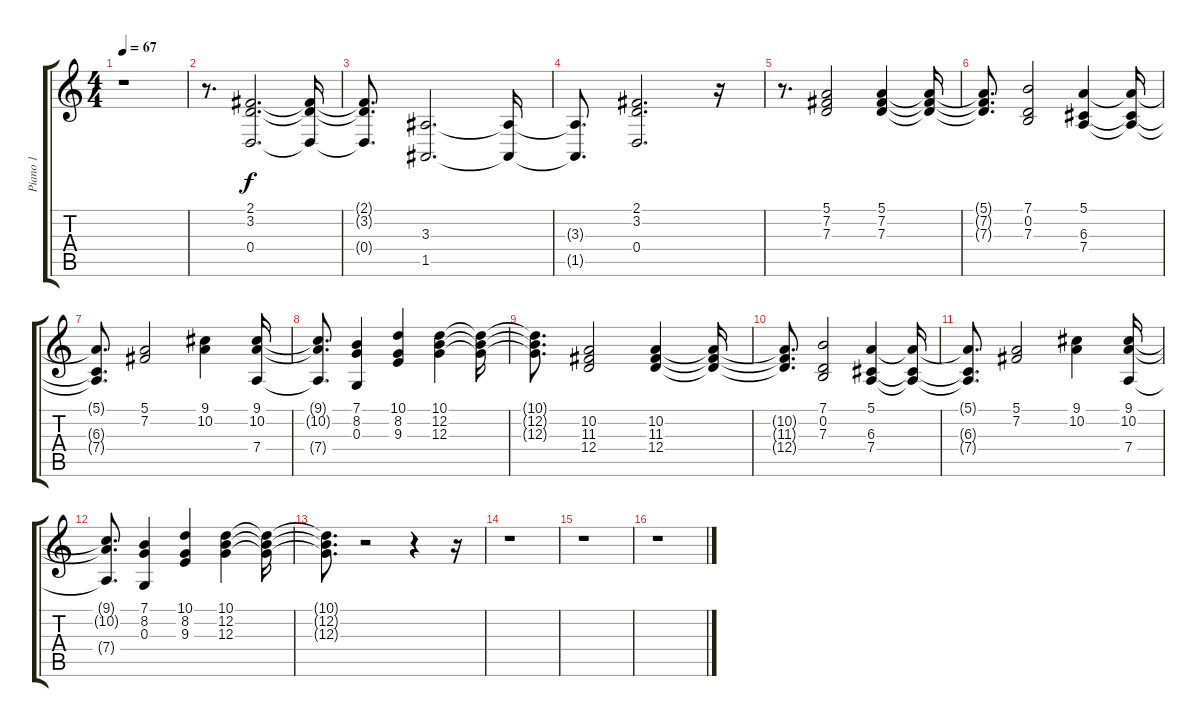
\track ("Piano 1" "Piano 1") {instrument electricpiano1}
\staff {score tabs}
\tuning (E4 B3 G3 D3 A2 E2) {hide}
\ts (4 4)
\tempo 67
\clef g2
\ks c
r.1{dy f} |
r.8{d} (2.1 3.2 0.4).2{d} (2.1{t} 3.2{t} 0.4{t}).16 |
(2.1{t} 3.2{t} 0.4{t}).8{d} (3.3 1.5).2{d} (3.3{t} 1.5{t}).16 |
(3.3{t} 1.5{t}).8{d} (2.1 3.2 0.4).2{d} r.16 |
r.8{d} (5.1 7.2 7.3).2 (5.1 7.2 7.3).4 (5.1{t} 7.2{t} 7.3{t}).16 |
(5.1{t} 7.2{t} 7.3{t}).8{d} (7.1 0.2 7.3).2 (5.1 6.3 7.4).4 (5.1{t} 6.3{t} 7.4{t}).16 |
(5.1{t} 6.3{t} 7.4{t}).8{d} (5.1 7.2).2 (9.1 10.2).4 (9.1 10.2 7.4).16 |
(9.1{t} 10.2{t} 7.4{t}).8{d} (7.1 8.2 0.3).4 (10.1 8.2 9.3).4 (10.1 12.2 12.3).4 (10.1{t} 12.2{t} 12.3{t}).16 |
(10.1{t} 12.2{t} 12.3{t}).8{d} (10.2 11.3 12.4).2 (10.2 11.3 12.4).4 (10.2{t} 11.3{t} 12.4{t}).16 |
(10.2{t} 11.3{t} 12.4{t}).8{d} (7.1 0.2 7.3).2 (5.1 6.3 7.4).4 (5.1{t} 6.3{t} 7.4{t}).16 |
(5.1{t} 6.3{t} 7.4{t}).8{d} (5.1 7.2).2 (9.1 10.2).4 (9.1 10.2 7.4).16 |
(9.1{t} 10.2{t} 7.4{t}).8{d} (7.1 8.2 0.3).4 (10.1 8.2 9.3).4 (10.1 12.2 12.3).4 (10.1{t} 12.2{t} 12.3{t}).16 |
(10.1{t} 12.2{t} 12.3{t}).8{d} r.2 r.4 r.16 |
r.1 |
r.1 |
r.1
